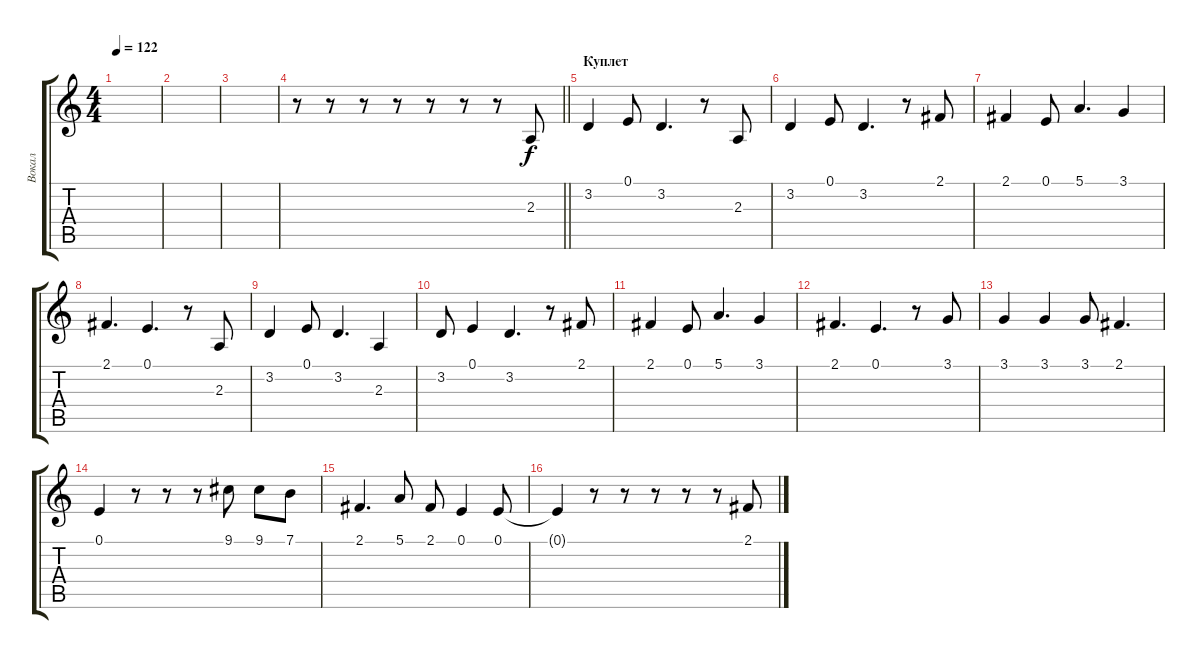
\track ("Вокал" "Вокал") {instrument flute}
\staff {score tabs}
\tuning (E4 B3 G3 D3 A2 E2) {hide}
\ts (4 4)
\tempo 122
\clef g2
\ks c
|
|
|
\barLineRight lightlight
r.8 r.8 r.8 r.8 r.8 r.8 r.8 2.3.8 |
\section ("" "Куплет")
3.2.4 0.1.8 3.2.4{d} r.8 2.3.8 |
3.2.4 0.1.8 3.2.4{d} r.8 2.1.8 |
2.1.4 0.1.8 5.1.4{d} 3.1.4 |
2.1.4{d} 0.1.4{d} r.8 2.3.8 |
3.2.4 0.1.8 3.2.4{d} 2.3.4 |
3.2.8 0.1.4 3.2.4{d} r.8 2.1.8 |
2.1.4 0.1.8 5.1.4{d} 3.1.4 |
2.1.4{d} 0.1.4{d} r.8 3.1.8 |
3.1.4 3.1.4 3.1.8 2.1.4{d} |
0.1.4 r.8 r.8 r.8 9.1.8 9.1.8 7.1.8 |
2.1.4{d} 5.1.8 2.1.8 0.1.4 0.1.8 |
0.1{t}.4 r.8 r.8 r.8 r.8 r.8 2.1.8
